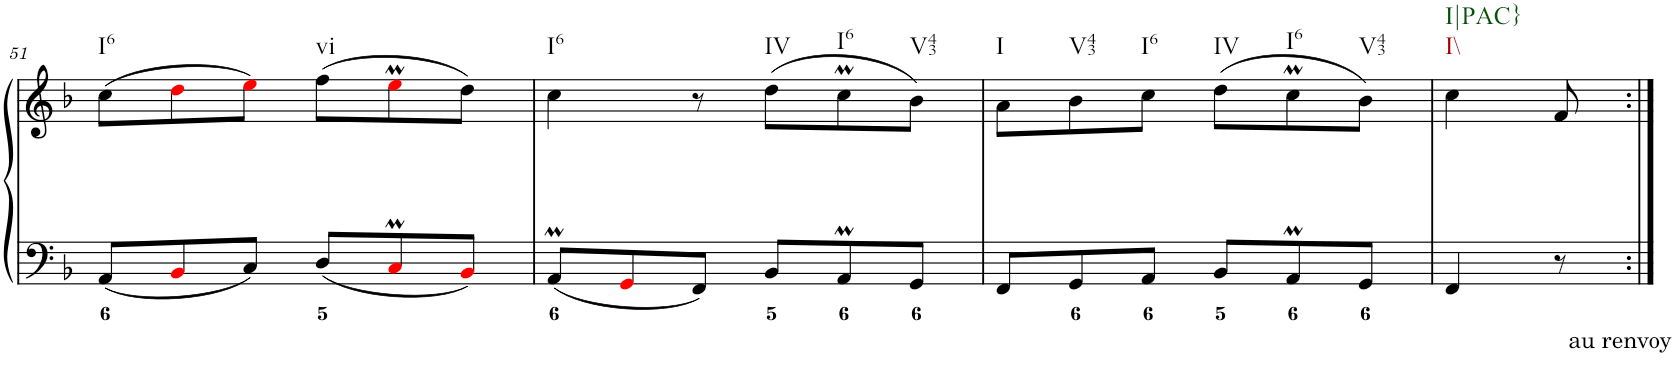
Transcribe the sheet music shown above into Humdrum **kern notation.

**kern	**kern
*part1	*part1
*staff2	*staff1
*I"Piano	*
*I'Pno.	*
!!LO:PB:g=z
*clefF4	*clefG2
*k[b-]	*k[b-]
*M6/8	*M6/8
=51	=51
!	!LO:TX:b:t=I6
8AA/L	(8cc\L
8BB-i/	8ddi\
8C/J	8eei\J)
!	!LO:TX:b:t=vi
8D/L	(8ff\L
8CMi/	8eemi\
8BB-i/J	8dd\J)
=52	=52
!	!LO:TX:b:t=I6
8AAm/L	4cc\
8GGi/	.
8FF/J	8r
!	!LO:TX:b:t=IV
8BB-/L	(8dd\L
!	!LO:TX:b:t=I6
8AAm/	8ccM\
!	!LO:TX:b:t=V43
8GG/J	8b-\J)
=53	=53
!	!LO:TX:b:t=I
8FF/L	8a\L
!	!LO:TX:b:t=V43
8GG/	8b-\
!	!LO:TX:b:t=I6
8AA/J	8cc\J
!	!LO:TX:b:t=IV
8BB-/L	(8dd\L
!	!LO:TX:b:t=I6
8AAm/	8ccM\
!	!LO:TX:b:t=V43
8GG/J	8b-\J)
=54	=54
!	!LO:TX:b:t=I\\
!	!LO:TX:b:t=I|PAC}
4FF/	4cc\
8r	8f/
!	!LO:TX:b:t=au renvoy
!LO:TX:b:t=au renvoy	!
=:|!	=:|!
*-	*-
